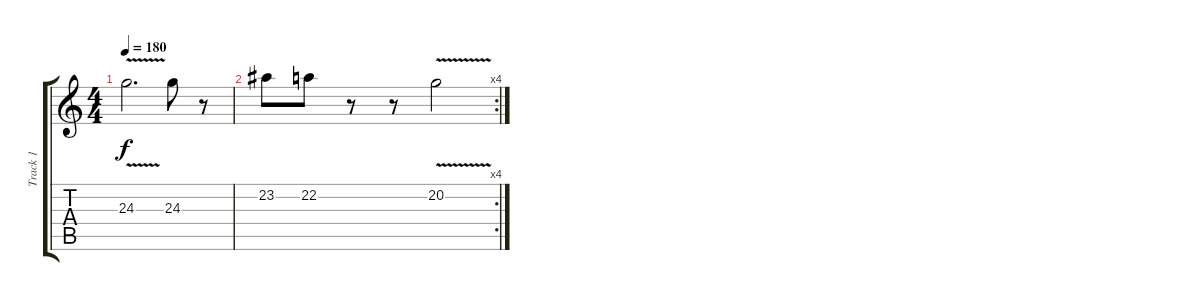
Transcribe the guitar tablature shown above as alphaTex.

\track ("Track 1" "Track 1") {instrument lead2sawtooth}
\staff {score tabs}
\tuning (E4 B3 G3 D3 A2 E2) {hide}
\ts (4 4)
\tempo 180
\clef g2
\ks c
24.3{v}.2{d dy f} 24.3.8 r.8 |
\rc 4
23.2.8 22.2.8 r.8 r.8 20.2{v}.2
